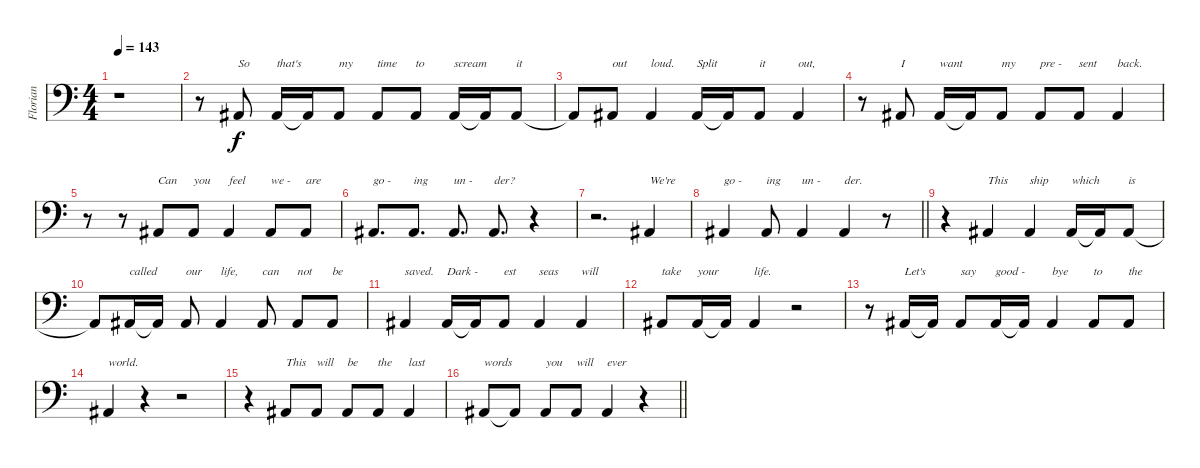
\track ("Florian" "Florian") {instrument stringensemble1}
\staff {score}
\tuning (C4 G3 Eb3 Bb2 F2 Bb1) {hide}
\ts (4 4)
\section ("" "")
\tempo 143
\clef f4
\ks c
r.1{dy f} |
r.8 5.5.8{txt "So"} 5.5.16{txt "that's"} 5.5{t}.16 5.5.8{txt "my"} 5.5.8{txt "time"} 5.5.8{txt "to"} 5.5.16{txt "scream"} 5.5{t}.16 5.5.8{txt "it"} |
5.5{t}.8 5.5.8{txt "out"} 5.5.4{txt "loud."} 5.5.16{txt "Split"} 5.5{t}.16 5.5.8{txt "it"} 5.5.4{txt "out,"} |
r.8 5.5.8{txt "I"} 5.5.16{txt "want"} 5.5{t}.16 5.5.8{txt "my"} 5.5.8{txt "pre -"} 5.5.8{txt "sent"} 5.5.4{txt "back."} |
r.8 r.8 5.5.8{txt "Can"} 5.5.8{txt "you"} 5.5.4{txt "feel"} 5.5.8{txt "we -"} 5.5.8{txt "are"} |
5.5.8{d txt "go -"} 5.5.8{d txt "ing"} 5.5.8{d txt "un -"} 5.5.8{d txt "der?"} r.4 |
r.2{d} 5.5.4{txt "We're"} |
\barLineRight lightlight
5.5.4{txt "go -"} 5.5.8{txt "ing"} 5.5.4{txt "un -"} 5.5.4{txt "der."} r.8 |
\section ("" "")
r.4 5.5.4{txt "This"} 5.5.4{txt "ship"} 5.5.16{txt "which"} 5.5{t}.16 5.5.8{txt "is"} |
5.5{t}.8 5.5.16{txt "called"} 5.5{t}.16 5.5.8{txt "our"} 5.5.4{txt "life,"} 5.5.8{txt "can"} 5.5.8{txt "not"} 5.5.8{txt "be"} |
5.5.4{txt "saved."} 5.5.16{txt "Dark -"} 5.5{t}.16 5.5.8{txt "est"} 5.5.4{txt "seas"} 5.5.4{txt "will"} |
5.5.8{txt "take"} 5.5.16{txt "your"} 5.5{t}.16 5.5.4{txt "life."} r.2 |
r.8 5.5.16{txt "Let's"} 5.5{t}.16 5.5.8{txt "say"} 5.5.16{txt "good -"} 5.5{t}.16 5.5.4{txt "bye"} 5.5.8{txt "to"} 5.5.8{txt "the"} |
5.5.4{txt "world."} r.4 r.2 |
r.4 5.5.8{txt "This"} 5.5.8{txt "will"} 5.5.8{txt "be"} 5.5.8{txt "the"} 5.5.4{txt "last"} |
\barLineRight lightlight
5.5.8{txt "words"} 5.5{t}.8 5.5.8{txt "you"} 5.5.8{txt "will"} 5.5.4{txt "ever"} r.4
